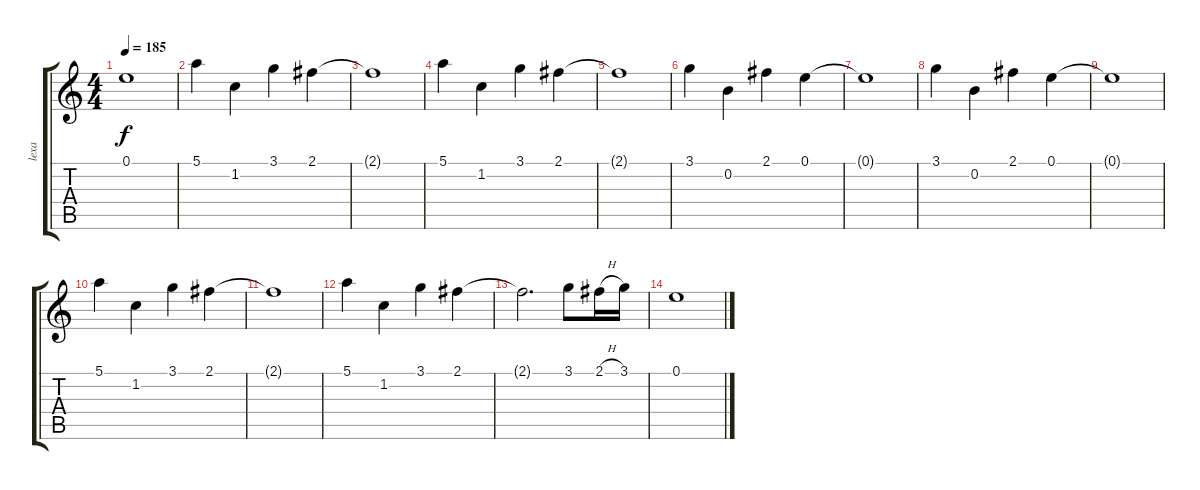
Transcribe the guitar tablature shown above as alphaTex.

\track ("lexa" "lexa") {instrument acousticguitarsteel}
\staff {score tabs}
\tuning (E4 B3 G3 D3 A2 E2) {hide}
\ts (4 4)
\tempo 185
\clef g2
\ks c
0.1{t}.1{dy f} |
5.1.4 1.2.4 3.1.4 2.1.4 |
2.1{t}.1 |
5.1.4 1.2.4 3.1.4 2.1.4 |
2.1{t}.1 |
3.1.4{volume 11 instrument overdrivenguitar} 0.2.4 2.1.4 0.1.4 |
0.1{t}.1 |
3.1.4 0.2.4 2.1.4 0.1.4 |
0.1{t}.1 |
5.1.4 1.2.4 3.1.4 2.1.4 |
2.1{t}.1 |
5.1.4 1.2.4 3.1.4 2.1.4 |
2.1{t}.2{d} 3.1.8 2.1{h}.16 3.1.16 |
0.1.1
